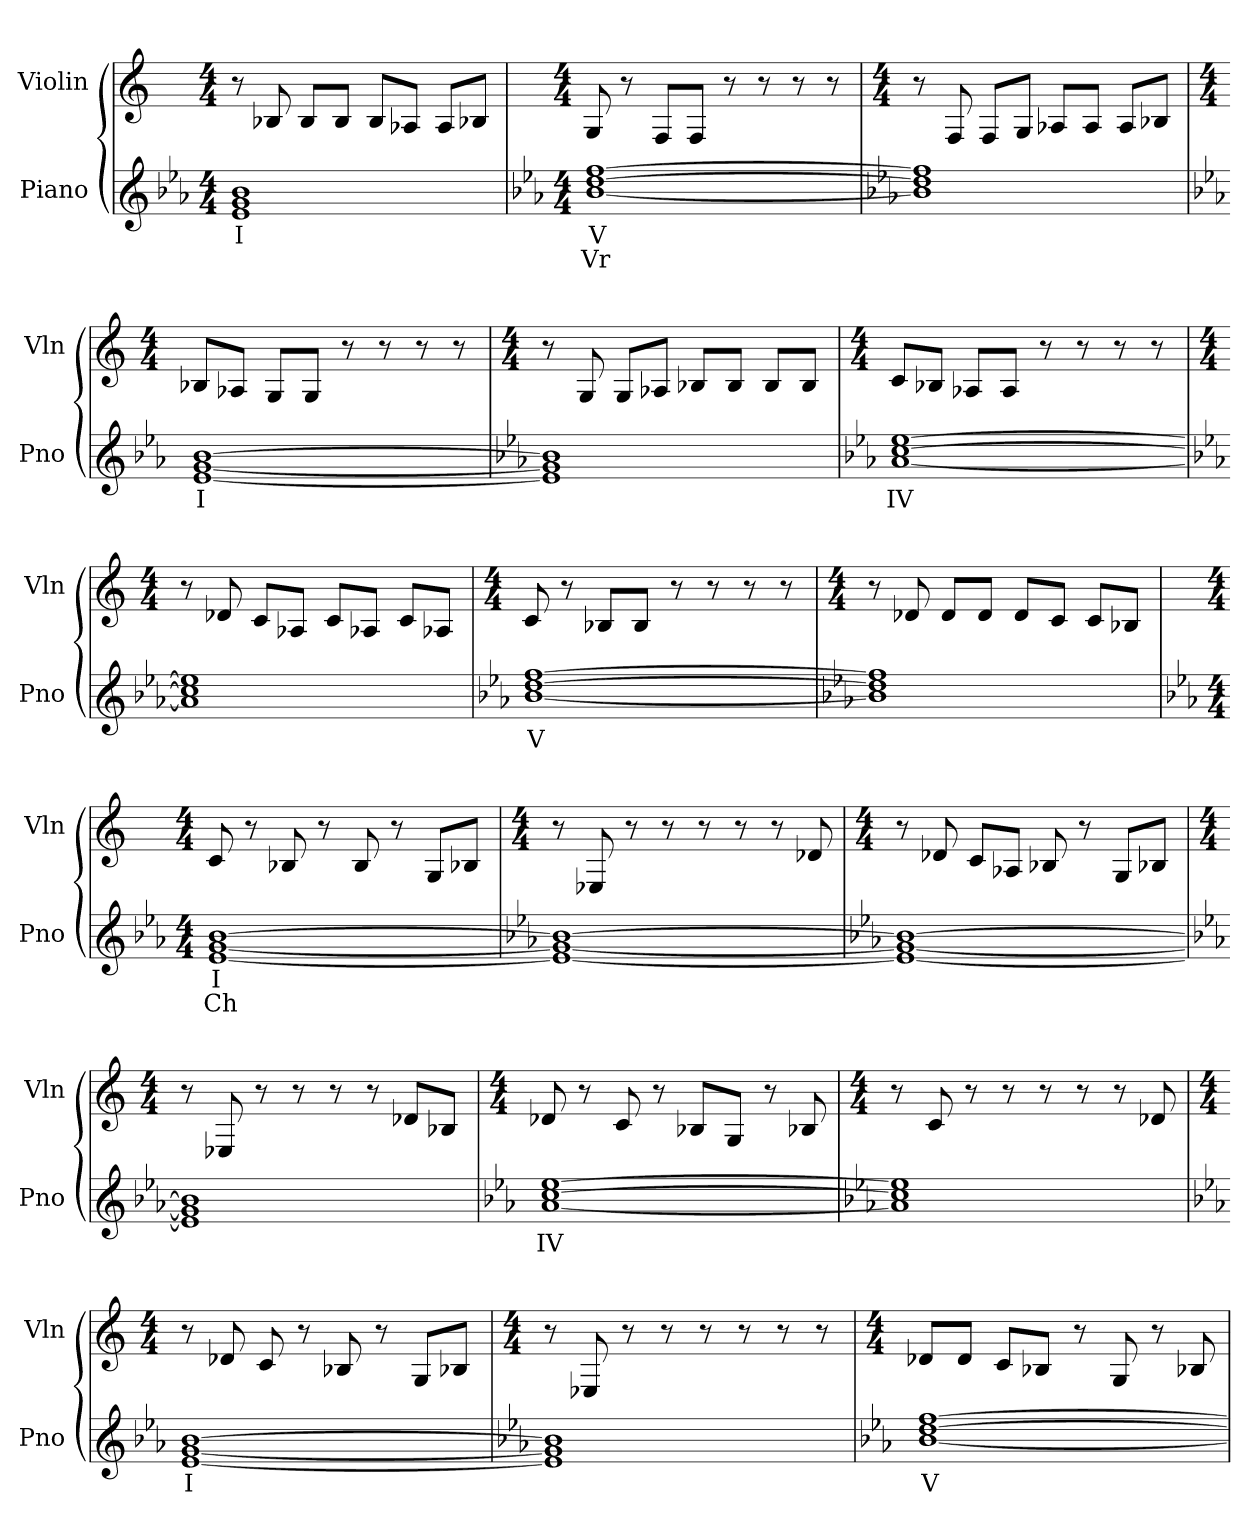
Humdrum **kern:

**kern	**text	**text	**kern
*part2	*part2	*part2	*part1
*staff2	*staff2	*staff2	*staff1
*I"Piano	*	*	*I"Violin
*I'Pno	*	*	*I'Vln
*k[b-e-a-]	*	*	*
*E-:	*	*	*
*M4/4	*	*	*M4/4
=	=	=	=
1e- 1g 1b-	I	.	8r
.	.	.	8B-X
.	.	.	8B-L
.	.	.	8B-J
.	.	.	8B-L
.	.	.	8A-XJ
.	.	.	8A-L
.	.	.	8B-XJ
=	=	=	=
*k[b-e-a-]	*	*	*
*E-:	*	*	*
*M4/4	*	*	*M4/4
[1b- [1dd [1ff	V	Vr	8G
.	.	.	8r
.	.	.	8FL
.	.	.	8FJ
.	.	.	8r
.	.	.	8r
.	.	.	8r
.	.	.	8r
=	=	=	=
*k[b-e-a-]	*	*	*
*E-:	*	*	*
*	*	*	*M4/4
1b-] 1dd] 1ff]	.	.	8r
.	.	.	8F
.	.	.	8FL
.	.	.	8GJ
.	.	.	8A-XL
.	.	.	8A-J
.	.	.	8A-L
.	.	.	8B-XJ
=	=	=	=
*k[b-e-a-]	*	*	*
*E-:	*	*	*
*	*	*	*M4/4
[1e- [1g [1b-	I	.	8B-XL
.	.	.	8A-XJ
.	.	.	8GL
.	.	.	8GJ
.	.	.	8r
.	.	.	8r
.	.	.	8r
.	.	.	8r
=	=	=	=
*k[b-e-a-]	*	*	*
*E-:	*	*	*
*	*	*	*M4/4
1e-] 1g] 1b-]	.	.	8r
.	.	.	8G
.	.	.	8GL
.	.	.	8A-XJ
.	.	.	8B-XL
.	.	.	8B-J
.	.	.	8B-L
.	.	.	8B-J
=	=	=	=
*k[b-e-a-]	*	*	*
*E-:	*	*	*
*	*	*	*M4/4
[1a- [1cc [1ee-	IV	.	8cL
.	.	.	8B-XJ
.	.	.	8A-XL
.	.	.	8A-J
.	.	.	8r
.	.	.	8r
.	.	.	8r
.	.	.	8r
=	=	=	=
*k[b-e-a-]	*	*	*
*E-:	*	*	*
*	*	*	*M4/4
1a-] 1cc] 1ee-]	.	.	8r
.	.	.	8d-X
.	.	.	8cL
.	.	.	8A-XJ
.	.	.	8cL
.	.	.	8A-XJ
.	.	.	8cL
.	.	.	8A-XJ
=	=	=	=
*k[b-e-a-]	*	*	*
*E-:	*	*	*
*	*	*	*M4/4
[1b- [1dd [1ff	V	.	8c
.	.	.	8r
.	.	.	8B-XL
.	.	.	8B-J
.	.	.	8r
.	.	.	8r
.	.	.	8r
.	.	.	8r
=	=	=	=
*k[b-e-a-]	*	*	*
*E-:	*	*	*
*	*	*	*M4/4
1b-] 1dd] 1ff]	.	.	8r
.	.	.	8d-X
.	.	.	8d-L
.	.	.	8d-J
.	.	.	8d-L
.	.	.	8cJ
.	.	.	8cL
.	.	.	8B-XJ
=	=	=	=
*k[b-e-a-]	*	*	*
*E-:	*	*	*
*M4/4	*	*	*M4/4
[1e- [1g [1b-	I	Ch	8c
.	.	.	8r
.	.	.	8B-X
.	.	.	8r
.	.	.	8B-
.	.	.	8r
.	.	.	8GL
.	.	.	8B-XJ
=	=	=	=
*k[b-e-a-]	*	*	*
*E-:	*	*	*
*	*	*	*M4/4
1e-_ 1g_ 1b-_	.	.	8r
.	.	.	8E-X
.	.	.	8r
.	.	.	8r
.	.	.	8r
.	.	.	8r
.	.	.	8r
.	.	.	8d-X
=	=	=	=
*k[b-e-a-]	*	*	*
*E-:	*	*	*
*	*	*	*M4/4
1e-_ 1g_ 1b-_	.	.	8r
.	.	.	8d-X
.	.	.	8cL
.	.	.	8A-XJ
.	.	.	8B-X
.	.	.	8r
.	.	.	8GL
.	.	.	8B-XJ
=	=	=	=
*k[b-e-a-]	*	*	*
*E-:	*	*	*
*	*	*	*M4/4
1e-] 1g] 1b-]	.	.	8r
.	.	.	8E-X
.	.	.	8r
.	.	.	8r
.	.	.	8r
.	.	.	8r
.	.	.	8d-XL
.	.	.	8B-XJ
=	=	=	=
*k[b-e-a-]	*	*	*
*E-:	*	*	*
*	*	*	*M4/4
[1a- [1cc [1ee-	IV	.	8d-X
.	.	.	8r
.	.	.	8c
.	.	.	8r
.	.	.	8B-XL
.	.	.	8GJ
.	.	.	8r
.	.	.	8B-X
=	=	=	=
*k[b-e-a-]	*	*	*
*E-:	*	*	*
*	*	*	*M4/4
1a-] 1cc] 1ee-]	.	.	8r
.	.	.	8c
.	.	.	8r
.	.	.	8r
.	.	.	8r
.	.	.	8r
.	.	.	8r
.	.	.	8d-X
=	=	=	=
*k[b-e-a-]	*	*	*
*E-:	*	*	*
*	*	*	*M4/4
[1e- [1g [1b-	I	.	8r
.	.	.	8d-X
.	.	.	8c
.	.	.	8r
.	.	.	8B-X
.	.	.	8r
.	.	.	8GL
.	.	.	8B-XJ
=	=	=	=
*k[b-e-a-]	*	*	*
*E-:	*	*	*
*	*	*	*M4/4
1e-] 1g] 1b-]	.	.	8r
.	.	.	8E-X
.	.	.	8r
.	.	.	8r
.	.	.	8r
.	.	.	8r
.	.	.	8r
.	.	.	8r
=	=	=	=
*k[b-e-a-]	*	*	*
*E-:	*	*	*
*	*	*	*M4/4
[1b- [1dd [1ff	V	.	8d-XL
.	.	.	8d-J
.	.	.	8cL
.	.	.	8B-XJ
.	.	.	8r
.	.	.	8G
.	.	.	8r
.	.	.	8B-X
=	=	=	=
*-	*-	*-	*-
